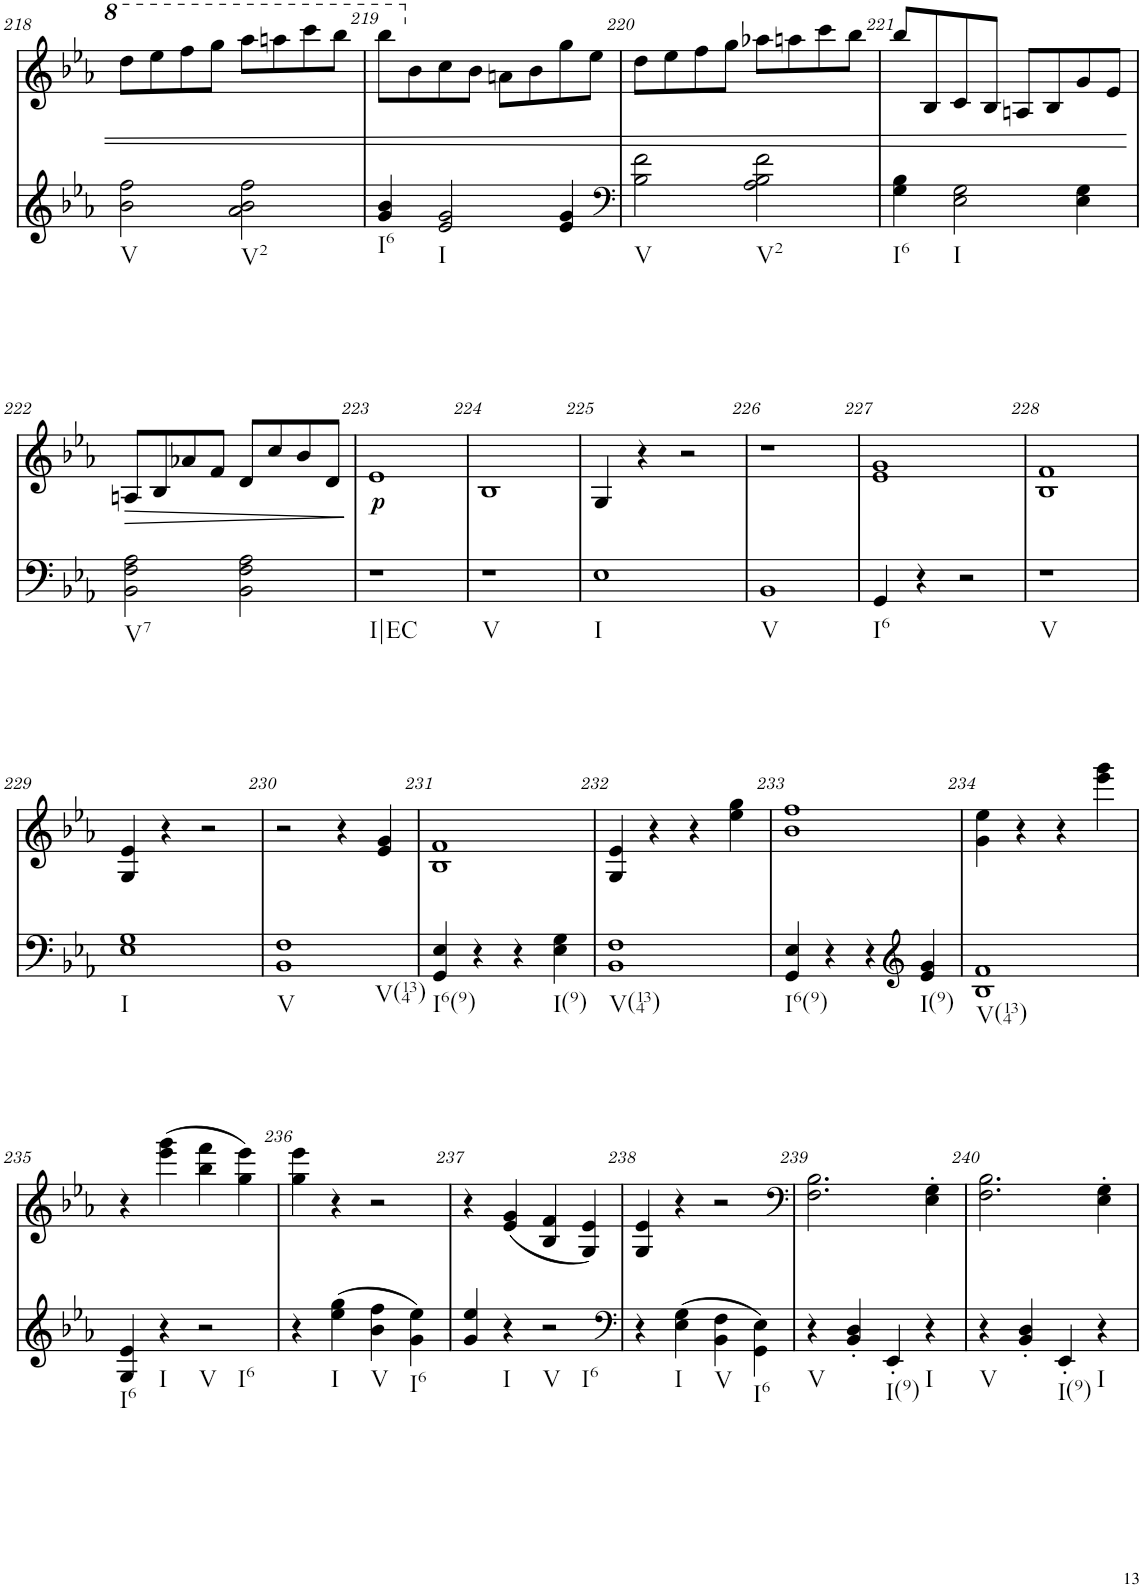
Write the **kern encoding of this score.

**kern	**kern	**text	**dynam
*part2	*part1	*part1	*part1
*staff2	*staff1	*staff1	*staff1
*I"piano	*I"piano	*	*
*I'Pno	*I'Pno	*	*
!!LO:PB:g=z
*clefG2	*clefG2	*	*
*k[b-e-a-]	*k[b-e-a-]	*	*
*E-:	*E-:	*	*
*M2/2	*M2/2	*	*
*met(c|)	*met(c|)	*	*
=218	=218	=218	=218
!LO:TX:b:t=V	!	!	!
2b-\ 2ff\	8ddd\L	.	.
.	8eee-\	.	.
.	8fff\	.	.
.	8ggg\J	.	.
!LO:TX:b:t=V2	!	!	!
2a-\ 2b-\ 2ff\	8aaa-\L	.	.
.	8aaan\	.	.
.	8cccc\	.	.
.	8bbb-\J	.	.
=219	=219	=219	=219
!LO:TX:b:t=I6	!	!	!
4g/ 4b-/	8bbb-\L	.	.
.	8b-\	.	.
!LO:TX:b:t=I	!	!	!
2e-/ 2g/	8cc\	.	.
.	8b-\J	.	.
.	8an\L	.	.
.	8b-\	.	.
4e-/ 4g/	8gg\	.	.
.	8ee-\J	.	.
=220	=220	=220	=220
*clefF4	*	*	*
!LO:TX:b:t=V	!	!	!
2B-\ 2f\	8dd\L	.	.
.	8ee-\	.	.
.	8ff\	.	.
.	8gg\J	.	.
!LO:TX:b:t=V2	!	!	!
2A-\ 2B-\ 2f\	8aa-X\L	.	.
.	8aan\	.	.
.	8ccc\	.	.
.	8bb-\J	.	.
=221	=221	=221	=221
!LO:TX:b:t=I6	!	!	!
4G\ 4B-\	8bb-/L	.	.
.	8B-/	.	.
!LO:TX:b:t=I	!	!	!
2E-\ 2G\	8c/	.	.
.	8B-/J	.	.
.	8An/L	.	.
.	8B-/	.	.
4E-\ 4G\	8g/	.	.
.	8e-/J	.	.
!!LO:LB:g=z
=222	=222	=222	=222
!LO:TX:b:t=V7	!	!	!
!	!	!	!LO:HP:b
2BB-\ 2F\ 2A-\	8An/L	.	>
.	8B-/	.	.
.	8a-X/	.	.
.	8f/J	.	.
2BB-\ 2F\ 2A-\	8d/L	.	.
.	8cc/	.	.
.	8b-/	.	.
.	8d/J	.	.
.	.	.	]
=223	=223	=223	=223
!LO:TX:b:t=I|EC	!	!	!
!	!	!LO:LY:b	!
1r	1e-	.	.
=224	=224	=224	=224
!LO:TX:b:t=V	!	!	!
1r	1B-	.	.
=225	=225	=225	=225
!LO:TX:b:t=I	!	!	!
1E-	4G/	.	.
.	4r	.	.
.	2r	.	.
=226	=226	=226	=226
!LO:TX:b:t=V	!	!	!
1BB-	1r	.	.
=227	=227	=227	=227
!LO:TX:b:t=I6	!	!	!
4GG/	1e- 1g	.	.
4r	.	.	.
2r	.	.	.
=228	=228	=228	=228
!LO:TX:b:t=V	!	!	!
1r	1B- 1f	.	.
!!LO:LB:g=z
=229	=229	=229	=229
!LO:TX:b:t=I	!	!	!
1E- 1G	4G/ 4e-/	.	.
.	4r	.	.
.	2r	.	.
=230	=230	=230	=230
!LO:TX:b:t=V	!	!	!
!LO:TX:b:t=V(134)	!	!	!
1BB- 1F	2r	.	.
.	4r	.	.
.	4e-/ 4g/	.	.
=231	=231	=231	=231
!LO:TX:b:t=I6(9)	!	!	!
4GG/ 4E-/	1B- 1f	.	.
4r	.	.	.
4r	.	.	.
!LO:TX:b:t=I(9)	!	!	!
4E-\ 4G\	.	.	.
=232	=232	=232	=232
!LO:TX:b:t=V(134)	!	!	!
1BB- 1F	4G/ 4e-/	.	.
.	4r	.	.
.	4r	.	.
.	4ee-\ 4gg\	.	.
=233	=233	=233	=233
!LO:TX:b:t=I6(9)	!	!	!
4GG/ 4E-/	1b- 1ff	.	.
4r	.	.	.
4r	.	.	.
*clefG2	*	*	*
!LO:TX:b:t=I(9)	!	!	!
4e-/ 4g/	.	.	.
=234	=234	=234	=234
!LO:TX:b:t=V(134)	!	!	!
1B- 1f	4g\ 4ee-\	.	.
.	4r	.	.
.	4r	.	.
.	4eee-\ 4ggg\	.	.
!!LO:LB:g=z
=235	=235	=235	=235
!LO:TX:b:t=I6	!	!	!
4G/ 4e-/	4r	.	.
!LO:TX:b:t=I	!	!	!
4r	(4eee-\ 4ggg\	.	.
!LO:TX:b:t=V	!	!	!
!LO:TX:b:t=I6	!	!	!
2r	4bb-\ 4fff\	.	.
.	4gg\ 4eee-\)	.	.
=236	=236	=236	=236
4r	4gg\ 4eee-\	.	.
!LO:TX:b:t=I	!	!	!
(4ee-\ 4gg\	4r	.	.
!LO:TX:b:t=V	!	!	!
4b-\ 4ff\	2r	.	.
!LO:TX:b:t=I6	!	!	!
4g\ 4ee-\)	.	.	.
=237	=237	=237	=237
4g/ 4ee-/	4r	.	.
!LO:TX:b:t=I	!	!	!
4r	(4e-/ 4g/	.	.
!LO:TX:b:t=V	!	!	!
!LO:TX:b:t=I6	!	!	!
2r	4B-/ 4f/	.	.
.	4G/ 4e-/)	.	.
=238	=238	=238	=238
*clefF4	*	*	*
4r	4G/ 4e-/	.	.
!LO:TX:b:t=I	!	!	!
(4E-\ 4G\	4r	.	.
!LO:TX:b:t=V	!	!	!
4BB-\ 4F\	2r	.	.
!LO:TX:b:t=I6	!	!	!
4GG\ 4E-\)	.	.	.
=239	=239	=239	=239
*	*clefF4	*	*
!LO:TX:b:t=V	!	!	!
4r	2.F\ 2.B-\	.	.
4BB-/' 4D/'	.	.	.
!LO:TX:b:t=I(9)	!	!	!
4EE-'/	.	.	.
!LO:TX:b:t=I	!	!	!
4r	4E-\' 4G\'	.	.
=240	=240	=240	=240
!LO:TX:b:t=V	!	!	!
4r	2.F\ 2.B-\	.	.
4BB-/' 4D/'	.	.	.
!LO:TX:b:t=I(9)	!	!	!
4EE-'/	.	.	.
!LO:TX:b:t=I	!	!	!
4r	4E-\' 4G\'	.	.
=	=	=	=
*-	*-	*-	*-
